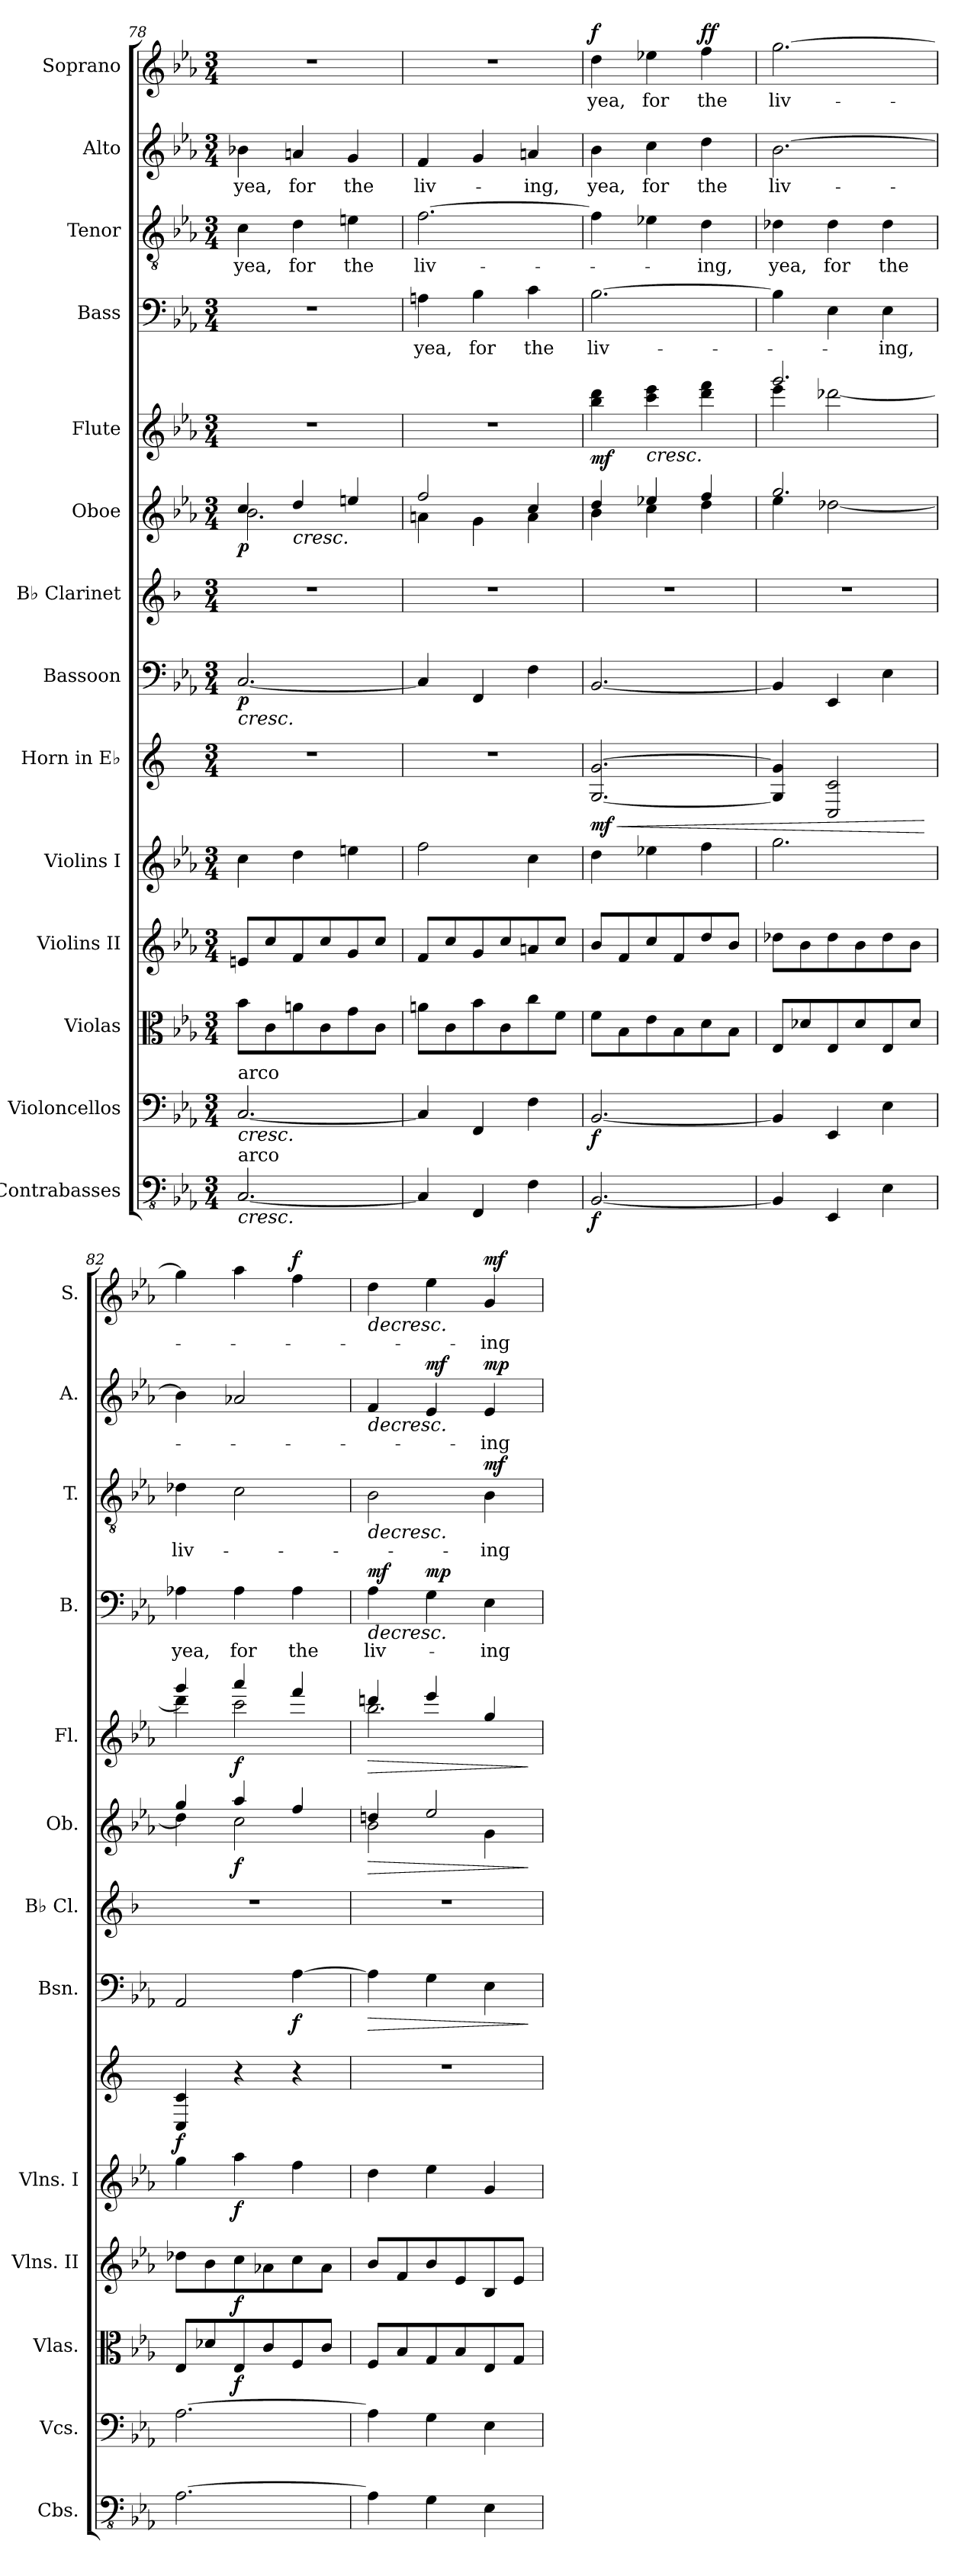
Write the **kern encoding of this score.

**kern	**dynam	**kern	**dynam	**kern	**dynam	**kern	**dynam	**kern	**dynam	**kern	**dynam	**kern	**dynam	**kern	**kern	**dynam	**kern	**dynam	**kern	**text	**dynam	**kern	**text	**dynam	**kern	**text	**dynam	**kern	**text	**dynam
*part14	*part14	*part13	*part13	*part12	*part12	*part11	*part11	*part10	*part10	*part9	*part9	*part8	*part8	*part7	*part6	*part6	*part5	*part5	*part4	*part4	*part4	*part3	*part3	*part3	*part2	*part2	*part2	*part1	*part1	*part1
*staff14	*staff14	*staff13	*staff13	*staff12	*staff12	*staff11	*staff11	*staff10	*staff10	*staff9	*staff9	*staff8	*staff8	*staff7	*staff6	*staff6	*staff5	*staff5	*staff4	*staff4	*staff4	*staff3	*staff3	*staff3	*staff2	*staff2	*staff2	*staff1	*staff1	*staff1
*I"Contrabasses	*	*I"Violoncellos	*	*I"Violas	*	*I"Violins II	*	*I"Violins I	*	*I"Horn in E♭	*	*I"Bassoon	*	*I"B♭ Clarinet	*I"Oboe	*	*I"Flute	*	*I"Bass	*	*	*I"Tenor	*	*	*I"Alto	*	*	*I"Soprano	*	*
*I'Cbs.	*	*I'Vcs.	*	*I'Vlas.	*	*I'Vlns. II	*	*I'Vlns. I	*	*	*	*I'Bsn.	*	*I'B♭ Cl.	*I'Ob.	*	*I'Fl.	*	*I'B.	*	*	*I'T.	*	*	*I'A.	*	*	*I'S.	*	*
*clefFv4	*	*clefF4	*	*clefC3	*	*clefG2	*	*clefG2	*	*clefG2	*	*clefF4	*	*clefG2	*clefG2	*	*clefG2	*	*clefF4	*	*	*clefGv2	*	*	*clefG2	*	*	*clefG2	*	*
*	*	*	*	*	*	*	*	*	*	*ITrd5c9	*	*	*	*ITrd1c2	*	*	*	*	*	*	*	*	*	*	*	*	*	*	*	*
*k[b-e-a-]	*	*k[b-e-a-]	*	*k[b-e-a-]	*	*k[b-e-a-]	*	*k[b-e-a-]	*	*k[b-e-a-]	*	*k[b-e-a-]	*	*k[b-e-a-]	*k[b-e-a-]	*	*k[b-e-a-]	*	*k[b-e-a-]	*	*	*k[b-e-a-]	*	*	*k[b-e-a-]	*	*	*k[b-e-a-]	*	*
*M3/4	*	*M3/4	*	*M3/4	*	*M3/4	*	*M3/4	*	*M3/4	*	*M3/4	*	*M3/4	*M3/4	*	*M3/4	*	*M3/4	*	*	*M3/4	*	*	*M3/4	*	*	*M3/4	*	*
=78	=78	=78	=78	=78	=78	=78	=78	=78	=78	=78	=78	=78	=78	=78	=78	=78	=78	=78	=78	=78	=78	=78	=78	=78	=78	=78	=78	=78	=78	=78
*	*	*	*	*	*	*	*	*	*	*	*	*	*	*	*^	*	*	*	*	*	*	*	*	*	*	*	*	*	*	*
!	!	!	!	!	!	!	!	!	!	!	!	!LO:TX:b:i:t=cresc.	!	!	!	!	!	!	!	!	!	!	!	!	!	!	!	!	!	!	!
!	!	!LO:TX:a:t=arco	!	!	!	!	!	!	!	!	!	!	!	!	!	!	!	!	!	!	!	!	!	!	!	!	!	!	!	!	!
!	!	!LO:TX:b:i:t=cresc.	!	!	!	!	!	!	!	!	!	!	!	!	!	!	!	!	!	!	!	!	!	!	!	!	!	!	!	!	!
!LO:TX:a:t=arco	!	!	!	!	!	!	!	!	!	!	!	!	!	!	!	!	!	!	!	!	!	!	!	!	!	!	!	!	!	!	!
!LO:TX:b:i:t=cresc.	!	!	!	!	!	!	!	!	!	!	!	!	!	!	!	!	!	!	!	!	!	!	!	!	!	!	!	!	!	!	!
!	!	!	!	!	!	!	!	!	!	!	!	!	!LO:DY:b	!	!	!	!LO:DY:b	!	!	!	!	!	!	!LO:LY:b	!	!	!LO:LY:b	!	!	!	!
[2.CC/	.	[2.C/	.	8b-\L	.	8en/L	.	4cc\	.	2.r	.	[2.C/	p	2.r	4cc/	2.b-\	p	2.r	.	2.r	.	.	4c\	yea,	.	4b-X\	yea,	.	2.r	.	.
.	.	.	.	8c\	.	8cc/	.	.	.	.	.	.	.	.	.	.	.	.	.	.	.	.	.	.	.	.	.	.	.	.	.
!	!	!	!	!	!	!	!	!	!	!	!	!	!	!	!LO:TX:b:i:t=cresc.	!	!	!	!	!	!	!	!	!	!	!	!	!	!	!	!
!	!	!	!	!	!	!	!	!	!	!	!	!	!	!	!	!	!	!	!	!	!	!	!	!LO:LY:b	!	!	!LO:LY:b	!	!	!	!
.	.	.	.	8an\	.	8f/	.	4dd\	.	.	.	.	.	.	4dd/	.	.	.	.	.	.	.	4d\	for	.	4an/	for	.	.	.	.
.	.	.	.	8c\	.	8cc/	.	.	.	.	.	.	.	.	.	.	.	.	.	.	.	.	.	.	.	.	.	.	.	.	.
!	!	!	!	!	!	!	!	!	!	!	!	!	!	!	!	!	!	!	!	!	!	!	!	!LO:LY:b	!	!	!LO:LY:b	!	!	!	!
.	.	.	.	8g\	.	8g/	.	4een\	.	.	.	.	.	.	4een/	.	.	.	.	.	.	.	4en\	the	.	4g/	the	.	.	.	.
.	.	.	.	8c\J	.	8cc/J	.	.	.	.	.	.	.	.	.	.	.	.	.	.	.	.	.	.	.	.	.	.	.	.	.
=79	=79	=79	=79	=79	=79	=79	=79	=79	=79	=79	=79	=79	=79	=79	=79	=79	=79	=79	=79	=79	=79	=79	=79	=79	=79	=79	=79	=79	=79	=79	=79
!	!	!	!	!	!	!	!	!	!	!	!	!	!	!	!	!	!	!	!	!	!LO:LY:b	!	!	!LO:LY:b	!	!	!LO:LY:b	!	!	!	!
4CC/]	.	4C/]	.	8an\L	.	8f/L	.	2ff\	.	2.r	.	4C/]	.	2.r	2ff/	4an\	.	2.r	.	4An\	yea,	.	[2.f\	liv-	.	4f/	liv-	.	2.r	.	.
.	.	.	.	8c\	.	8cc/	.	.	.	.	.	.	.	.	.	.	.	.	.	.	.	.	.	.	.	.	.	.	.	.	.
!	!	!	!	!	!	!	!	!	!	!	!	!	!	!	!	!	!	!	!	!	!LO:LY:b	!	!	!	!	!	!	!	!	!	!
4FFF/	.	4FF/	.	8b-\	.	8g/	.	.	.	.	.	4FF/	.	.	.	4g\	.	.	.	4B-\	for	.	.	.	.	4g/	.	.	.	.	.
.	.	.	.	8c\	.	8cc/	.	.	.	.	.	.	.	.	.	.	.	.	.	.	.	.	.	.	.	.	.	.	.	.	.
!	!	!	!	!	!	!	!	!	!	!	!	!	!	!	!	!	!	!	!	!	!LO:LY:b	!	!	!	!	!	!LO:LY:b	!	!	!	!
4FF\	.	4F\	.	8cc\	.	8an/	.	4cc\	.	.	.	4F\	.	.	4cc/	4a\	.	.	.	4c\	the	.	.	.	.	4an/	-ing,	.	.	.	.
.	.	.	.	8f\J	.	8cc/J	.	.	.	.	.	.	.	.	.	.	.	.	.	.	.	.	.	.	.	.	.	.	.	.	.
=80	=80	=80	=80	=80	=80	=80	=80	=80	=80	=80	=80	=80	=80	=80	=80	=80	=80	=80	=80	=80	=80	=80	=80	=80	=80	=80	=80	=80	=80	=80	=80
!	!LO:DY:b	!	!LO:DY:b	!	!	!	!	!	!	!	!LO:HP:b	!	!	!	!	!	!	!	!	!	!LO:LY:b	!	!	!	!	!	!LO:LY:b	!	!	!LO:LY:b	!
!	!	!	!	!	!	!	!	!	!	!	!LO:DY:n=1:b	!	!	!	!	!	!	!	!LO:DY:b	!	!	!	!	!	!	!	!	!	!	!	!LO:DY:a
[2.BBB-/	f	[2.BB-/	f	8f\L	.	8b-/L	.	4dd\	.	[2.BB-/ [2.B-/	< mf	[2.BB-/	.	2.r	4dd/	4b-\	.	4bb-\ 4ddd\	mf	[2.B-\	liv-	.	4f\]	.	.	4b-\	yea,	.	4dd\	yea,	f
.	.	.	.	8B-\	.	8f/	.	.	.	.	.	.	.	.	.	.	.	.	.	.	.	.	.	.	.	.	.	.	.	.	.
!	!	!	!	!	!	!	!	!	!	!	!	!	!	!	!	!	!	!LO:TX:b:i:t=cresc.	!	!	!	!	!	!	!	!	!	!	!	!	!
!	!	!	!	!	!	!	!	!	!	!	!	!	!	!	!	!	!	!	!	!	!	!	!	!	!	!	!LO:LY:b	!	!	!LO:LY:b	!
.	.	.	.	8e-\	.	8cc/	.	4ee-X\	.	.	.	.	.	.	4ee-X/	4cc\	.	4ccc\ 4eee-\	.	.	.	.	4e-X\	.	.	4cc\	for	.	4ee-X\	for	.
.	.	.	.	8B-\	.	8f/	.	.	.	.	.	.	.	.	.	.	.	.	.	.	.	.	.	.	.	.	.	.	.	.	.
!	!	!	!	!	!	!	!	!	!	!	!	!	!	!	!	!	!	!	!	!	!	!	!	!LO:LY:b	!	!	!LO:LY:b	!	!	!LO:LY:b	!LO:DY:a
.	.	.	.	8d\	.	8dd/	.	4ff\	.	.	.	.	.	.	4ff/	4dd\	.	4ddd\ 4fff\	.	.	.	.	4d\	-ing,	.	4dd\	the	.	4ff\	the	ff
.	.	.	.	8B-\J	.	8b-/J	.	.	.	.	.	.	.	.	.	.	.	.	.	.	.	.	.	.	.	.	.	.	.	.	.
!!LO:PB:g=z
=81	=81	=81	=81	=81	=81	=81	=81	=81	=81	=81	=81	=81	=81	=81	=81	=81	=81	=81	=81	=81	=81	=81	=81	=81	=81	=81	=81	=81	=81	=81	=81
*	*	*	*	*	*	*	*	*	*	*	*	*	*	*	*	*	*	*^	*	*	*	*	*	*	*	*	*	*	*	*	*
!	!	!	!	!	!	!	!	!	!	!	!	!	!	!	!	!	!	!	!	!	!	!	!	!	!LO:LY:b	!	!	!LO:LY:b	!	!	!LO:LY:b	!
4BBB-/]	.	4BB-/]	.	8E-/L	.	8dd-X\L	.	2.gg\	.	4BB-/] 4B-/]	.	4BB-/]	.	2.r	2.gg/	4ee-\	.	2.ggg/	4eee-\	.	4B-\]	.	.	4d-X\	yea,	.	[2.b-\	liv-	.	[2.gg\	liv-	.
.	.	.	.	8d-X/	.	8b-\	.	.	.	.	.	.	.	.	.	.	.	.	.	.	.	.	.	.	.	.	.	.	.	.	.	.
!	!	!	!	!	!	!	!	!	!	!	!	!	!	!	!	!	!	!	!	!	!	!	!	!	!LO:LY:b	!	!	!	!	!	!	!
4EEE-/	.	4EE-/	.	8E-/	.	8dd-\	.	.	.	2EE-/ 2E-/	.	4EE-/	.	.	.	[2dd-X\	.	.	[2ddd-X\	.	4E-\	.	.	4d-\	for	.	.	.	.	.	.	.
.	.	.	.	8d-/	.	8b-\	.	.	.	.	.	.	.	.	.	.	.	.	.	.	.	.	.	.	.	.	.	.	.	.	.	.
!	!	!	!	!	!	!	!	!	!	!	!	!	!	!	!	!	!	!	!	!	!	!LO:LY:b	!	!	!LO:LY:b	!	!	!	!	!	!	!
4EE-\	.	4E-\	.	8E-/	.	8dd-\	.	.	.	.	.	4E-\	.	.	.	.	.	.	.	.	4E-\	-ing,	.	4d-\	the	.	.	.	.	.	.	.
.	.	.	.	8d-/J	.	8b-\J	.	.	.	.	.	.	.	.	.	.	.	.	.	.	.	.	.	.	.	.	.	.	.	.	.	.
*	*	*	*	*	*	*	*	*	*	*	*	*	*	*	*v	*v	*	*	*	*	*	*	*	*	*	*	*	*	*	*	*	*
*	*	*	*	*	*	*	*	*	*	*	*	*	*	*	*	*	*v	*v	*	*	*	*	*	*	*	*	*	*	*	*	*
.	.	.	.	.	.	.	.	.	.	.	[	.	.	.	.	.	.	.	.	.	.	.	.	.	.	.	.	.	.	.
=82	=82	=82	=82	=82	=82	=82	=82	=82	=82	=82	=82	=82	=82	=82	=82	=82	=82	=82	=82	=82	=82	=82	=82	=82	=82	=82	=82	=82	=82	=82
*	*	*	*	*	*	*	*	*	*	*	*	*	*	*	*^	*	*^	*	*	*	*	*	*	*	*	*	*	*	*	*
!	!	!	!	!	!	!	!	!	!	!	!LO:DY:b	!	!	!	!	!	!	!	!	!	!	!LO:LY:b	!	!	!LO:LY:b	!	!	!	!	!	!	!
[2.AA-\	.	[2.A-\	.	8E-/L	.	8dd-X\L	.	4gg\	.	4EE-/ 4E-/	f	2AA-/	.	2.r	4gg/	4dd-\]	.	4ggg/	4ddd-\]	.	4A-X\	yea,	.	4d-X\	liv-	.	4b-\]	.	.	4gg\]	.	.
.	.	.	.	8d-X/	.	8b-\	.	.	.	.	.	.	.	.	.	.	.	.	.	.	.	.	.	.	.	.	.	.	.	.	.	.
!	!	!	!	!	!LO:DY:b	!	!LO:DY:b	!	!LO:DY:b	!	!	!	!	!	!	!	!LO:DY:b	!	!	!LO:DY:b	!	!LO:LY:b	!	!	!	!	!	!	!	!	!	!
.	.	.	.	8E-/	f	8cc\	f	4aa-\	f	4r	.	.	.	.	4aa-/	2cc\	f	4aaa-/	2ccc\	f	4A-\	for	.	2c\	.	.	2a-X/	.	.	4aa-\	.	.
.	.	.	.	8c/	.	8a-X\	.	.	.	.	.	.	.	.	.	.	.	.	.	.	.	.	.	.	.	.	.	.	.	.	.	.
!	!	!	!	!	!	!	!	!	!	!	!	!	!LO:DY:b	!	!	!	!	!	!	!	!	!LO:LY:b	!	!	!	!	!	!	!	!	!	!LO:DY:a
.	.	.	.	8F/	.	8cc\	.	4ff\	.	4r	.	[4A-\	f	.	4ff/	.	.	4fff/	.	.	4A-\	the	.	.	.	.	.	.	.	4ff\	.	f
.	.	.	.	8c/J	.	8a-\J	.	.	.	.	.	.	.	.	.	.	.	.	.	.	.	.	.	.	.	.	.	.	.	.	.	.
=83	=83	=83	=83	=83	=83	=83	=83	=83	=83	=83	=83	=83	=83	=83	=83	=83	=83	=83	=83	=83	=83	=83	=83	=83	=83	=83	=83	=83	=83	=83	=83	=83
!	!	!	!	!	!	!	!	!	!	!	!	!	!LO:HP:b	!	!	!	!LO:HP:b	!	!	!LO:HP:b	!	!LO:LY:b	!LO:HP:b	!	!	!LO:HP:b	!	!	!LO:HP:b	!	!	!LO:HP:b
!	!	!	!	!	!	!	!	!	!	!	!	!	!	!	!	!	!	!	!	!	!	!	!LO:DY:n=1:a	!	!	!	!	!	!	!	!	!
4AA-\]	.	4A-\]	.	8F/L	.	8b-/L	.	4dd\	.	2.r	.	4A-\]	>	2.r	4ddn/	2b-\	>	4dddn/	2.bb-\	>	4A-\	liv-	> mf	2B-\	.	>	4f/	.	>	4dd\	.	>
.	.	.	.	8B-/	.	8f/	.	.	.	.	.	.	.	.	.	.	.	.	.	.	.	.	.	.	.	.	.	.	.	.	.	.
!	!	!	!	!	!	!	!	!	!	!	!	!	!	!	!	!	!	!	!	!	!	!	!LO:DY:n=2:a	!	!	!	!	!	!LO:DY:a	!	!	!
4GG\	.	4G\	.	8G/	.	8b-/	.	4ee-\	.	.	.	4G\	.	.	2ee-/	.	.	4eee-/	.	.	4G\	.	mp	.	.	.	4e-/	.	mf	4ee-\	.	.
.	.	.	.	8B-/	.	8e-/	.	.	.	.	.	.	.	.	.	.	.	.	.	.	.	.	.	.	.	.	.	.	.	.	.	.
!	!	!	!	!	!	!	!	!	!	!	!	!	!	!	!	!	!	!	!	!	!	!LO:LY:b	!	!	!LO:LY:b	!LO:DY:a	!	!LO:LY:b	!LO:DY:a	!	!LO:LY:b	!LO:DY:a
4EE-\	.	4E-\	.	8E-/	.	8B-/	.	4g/	.	.	.	4E-\	.	.	.	4g\	.	4gg/	.	.	4E-\	-ing	.	4B-\	-ing	mf	4e-/	-ing	mp	4g/	-ing	mf
.	.	.	.	8G/J	.	8e-/J	.	.	.	.	.	.	.	.	.	.	.	.	.	.	.	.	.	.	.	.	.	.	.	.	.	.
*	*	*	*	*	*	*	*	*	*	*	*	*	*	*	*v	*v	*	*	*	*	*	*	*	*	*	*	*	*	*	*	*	*
*	*	*	*	*	*	*	*	*	*	*	*	*	*	*	*	*	*v	*v	*	*	*	*	*	*	*	*	*	*	*	*	*
.	.	.	.	.	.	.	.	.	.	.	.	.	]	.	.	]	.	]	.	.	]	.	.	]	.	.	]	.	.	]
=	=	=	=	=	=	=	=	=	=	=	=	=	=	=	=	=	=	=	=	=	=	=	=	=	=	=	=	=	=	=
*-	*-	*-	*-	*-	*-	*-	*-	*-	*-	*-	*-	*-	*-	*-	*-	*-	*-	*-	*-	*-	*-	*-	*-	*-	*-	*-	*-	*-	*-	*-
